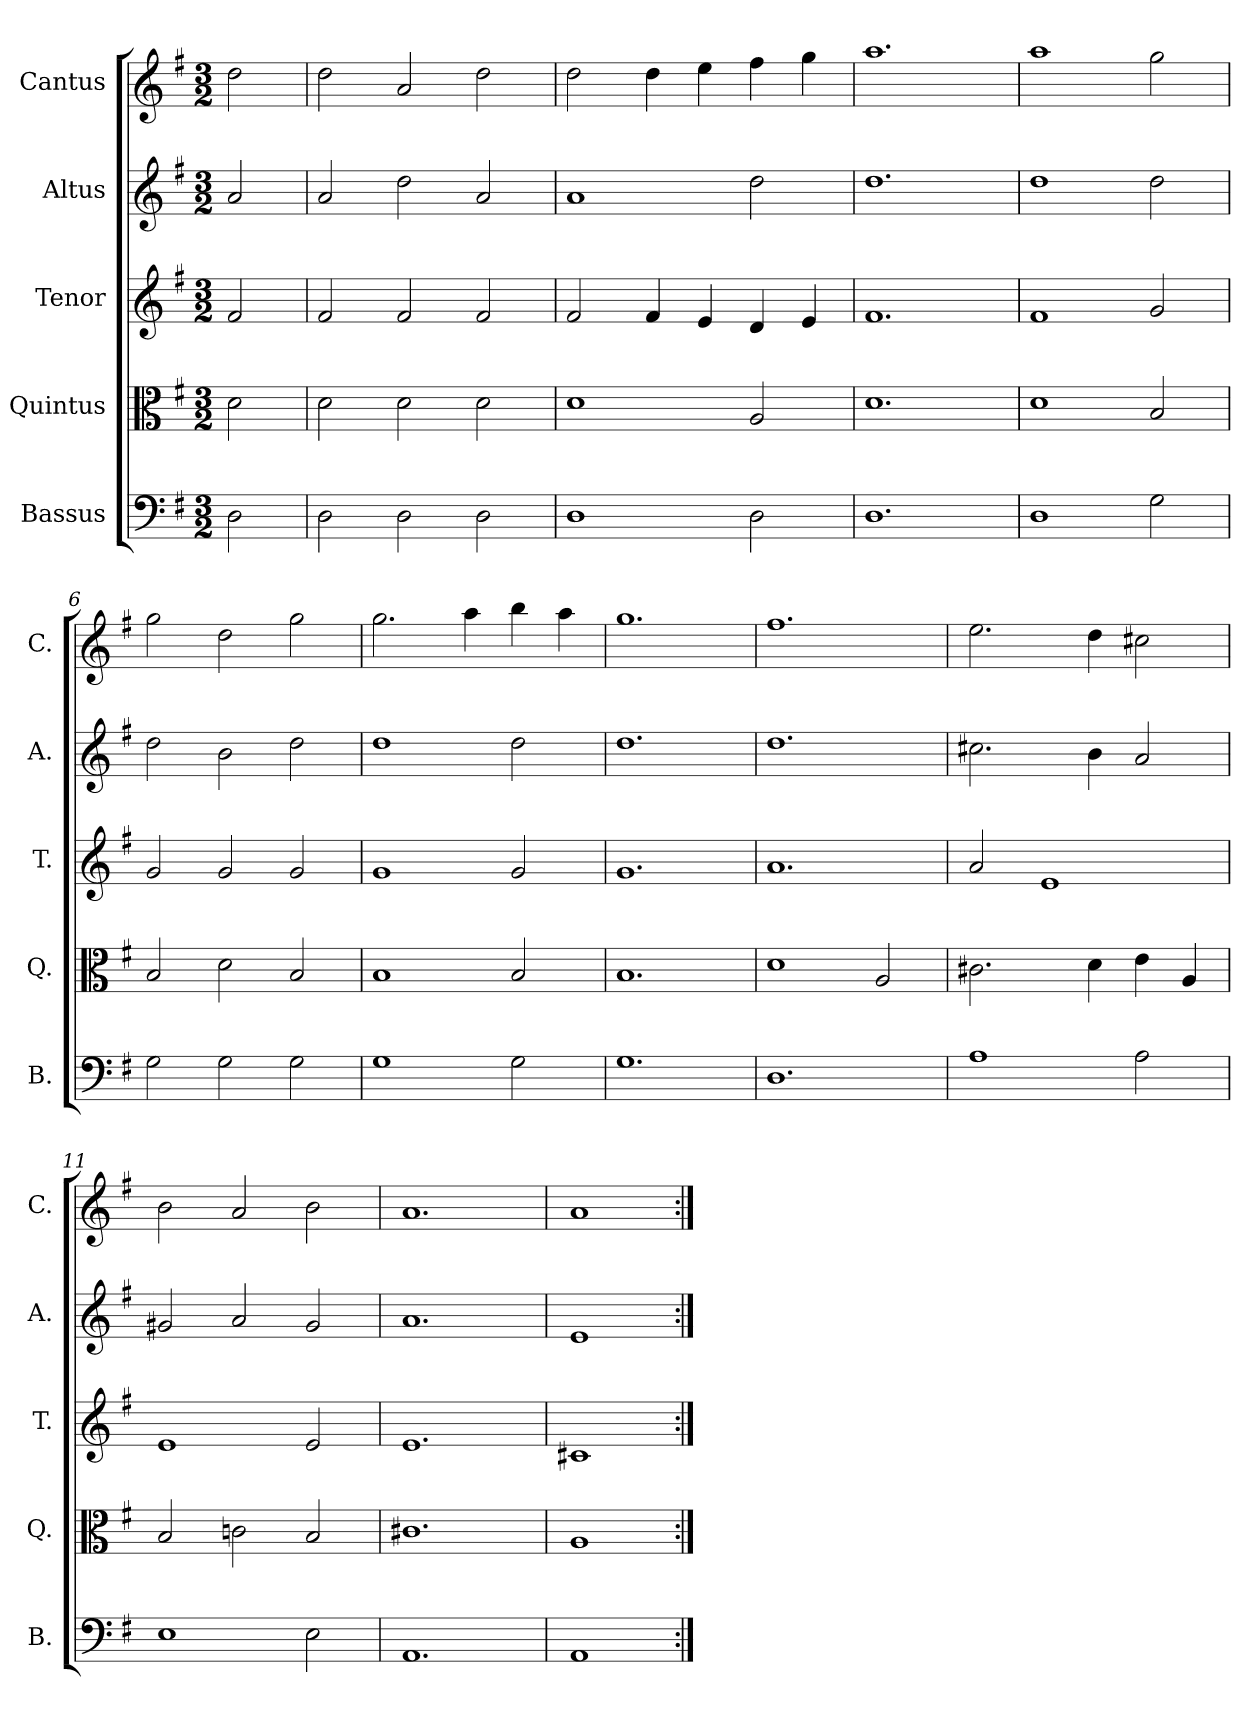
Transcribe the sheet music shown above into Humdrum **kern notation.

**kern	**kern	**kern	**kern	**kern
*part5	*part4	*part3	*part2	*part1
*staff5	*staff4	*staff3	*staff2	*staff1
*I"Bassus	*I"Quintus	*I"Tenor	*I"Altus	*I"Cantus
*I'B.	*I'Q.	*I'T.	*I'A.	*I'C.
*clefF4	*clefC3	*clefG2	*clefG2	*clefG2
*k[f#]	*k[f#]	*k[f#]	*k[f#]	*k[f#]
*G:	*G:	*G:	*G:	*G:
*M3/2	*M3/2	*M3/2	*M3/2	*M3/2
=1	=1	=1	=1	=1
2D\	2d\	2f#/	2a/	2dd\
=2	=2	=2	=2	=2
2D\	2d\	2f#/	2a/	2dd\
2D\	2d\	2f#/	2dd\	2a/
2D\	2d\	2f#/	2a/	2dd\
=3	=3	=3	=3	=3
1D\	1d\	2f#/	1a/	2dd\
.	.	4f#/	.	4dd\
.	.	4e/	.	4ee\
2D\	2A/	4d/	2dd\	4ff#\
.	.	4e/	.	4gg\
=4	=4	=4	=4	=4
1.D\	1.d\	1.f#/	1.dd\	1.aa\
=5	=5	=5	=5	=5
1D\	1d\	1f#/	1dd\	1aa\
2G\	2B/	2g/	2dd\	2gg\
=6	=6	=6	=6	=6
2G\	2B/	2g/	2dd\	2gg\
2G\	2d\	2g/	2b\	2dd\
2G\	2B/	2g/	2dd\	2gg\
=7	=7	=7	=7	=7
1G\	1B/	1g/	1dd\	2.gg\
.	.	.	.	4aa\
2G\	2B/	2g/	2dd\	4bb\
.	.	.	.	4aa\
=8	=8	=8	=8	=8
1.G\	1.B/	1.g/	1.dd\	1.gg\
=9	=9	=9	=9	=9
1.D\	1d\	1.a/	1.dd\	1.ff#\
.	2A/	.	.	.
=10	=10	=10	=10	=10
1A\	2.c#X\	2a/	2.cc#X\	2.ee\
.	.	1e/	.	.
.	4d\	.	4b\	4dd\
2A\	4e\	.	2a/	2cc#X\
.	4A/	.	.	.
=11	=11	=11	=11	=11
1E\	2B/	1e/	2g#X/	2b\
.	2cn\	.	2a/	2a/
2E\	2B/	2e/	2g#/	2b\
=12	=12	=12	=12	=12
1.AA/	1.c#X\	1.e/	1.a/	1.a/
=13	=13	=13	=13	=13
1AA/	1A/	1c#X/	1e/	1a/
=:|!	=:|!	=:|!	=:|!	=:|!
*-	*-	*-	*-	*-
